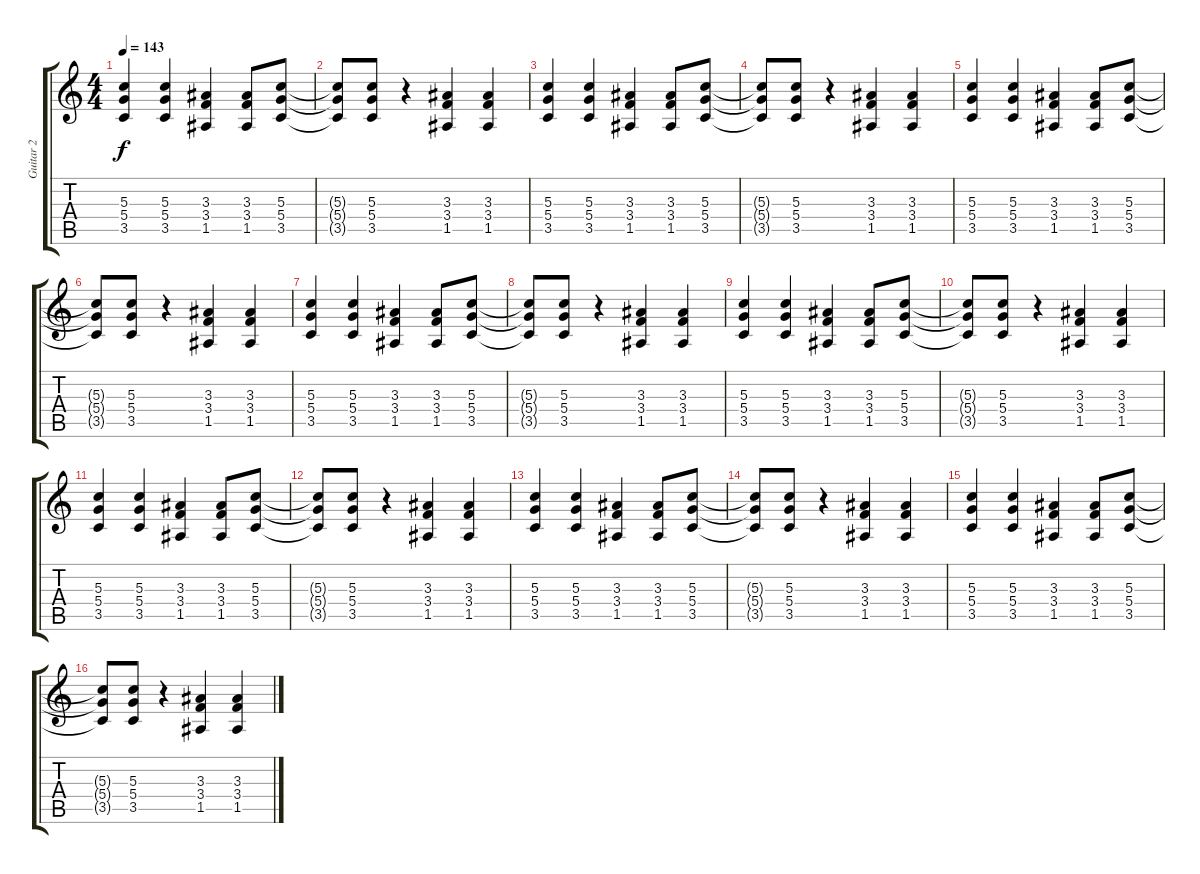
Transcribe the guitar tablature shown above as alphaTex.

\track ("Guitar 2" "Guitar 2") {instrument electricguitarclean}
\staff {score tabs}
\tuning (E4 B3 G3 D3 A2 E2) {hide}
\ts (4 4)
\tempo 143
\clef g2
\ks c
(5.3 5.4 3.5).4{dy f} (5.3 5.4 3.5).4 (3.3 3.4 1.5).4 (3.3 3.4 1.5).8 (5.3 5.4 3.5).8 |
(5.3{t} 5.4{t} 3.5{t}).8 (5.3 5.4 3.5).8 r.4 (3.3 3.4 1.5).4 (3.3 3.4 1.5).4 |
(5.3 5.4 3.5).4 (5.3 5.4 3.5).4 (3.3 3.4 1.5).4 (3.3 3.4 1.5).8 (5.3 5.4 3.5).8 |
(5.3{t} 5.4{t} 3.5{t}).8 (5.3 5.4 3.5).8 r.4 (3.3 3.4 1.5).4 (3.3 3.4 1.5).4 |
(5.3 5.4 3.5).4 (5.3 5.4 3.5).4 (3.3 3.4 1.5).4 (3.3 3.4 1.5).8 (5.3 5.4 3.5).8 |
(5.3{t} 5.4{t} 3.5{t}).8 (5.3 5.4 3.5).8 r.4 (3.3 3.4 1.5).4 (3.3 3.4 1.5).4 |
(5.3 5.4 3.5).4 (5.3 5.4 3.5).4 (3.3 3.4 1.5).4 (3.3 3.4 1.5).8 (5.3 5.4 3.5).8 |
(5.3{t} 5.4{t} 3.5{t}).8 (5.3 5.4 3.5).8 r.4 (3.3 3.4 1.5).4 (3.3 3.4 1.5).4 |
(5.3 5.4 3.5).4 (5.3 5.4 3.5).4 (3.3 3.4 1.5).4 (3.3 3.4 1.5).8 (5.3 5.4 3.5).8 |
(5.3{t} 5.4{t} 3.5{t}).8 (5.3 5.4 3.5).8 r.4 (3.3 3.4 1.5).4 (3.3 3.4 1.5).4 |
(5.3 5.4 3.5).4 (5.3 5.4 3.5).4 (3.3 3.4 1.5).4 (3.3 3.4 1.5).8 (5.3 5.4 3.5).8 |
(5.3{t} 5.4{t} 3.5{t}).8 (5.3 5.4 3.5).8 r.4 (3.3 3.4 1.5).4 (3.3 3.4 1.5).4 |
(5.3 5.4 3.5).4 (5.3 5.4 3.5).4 (3.3 3.4 1.5).4 (3.3 3.4 1.5).8 (5.3 5.4 3.5).8 |
(5.3{t} 5.4{t} 3.5{t}).8 (5.3 5.4 3.5).8 r.4 (3.3 3.4 1.5).4 (3.3 3.4 1.5).4 |
(5.3 5.4 3.5).4 (5.3 5.4 3.5).4 (3.3 3.4 1.5).4 (3.3 3.4 1.5).8 (5.3 5.4 3.5).8 |
(5.3{t} 5.4{t} 3.5{t}).8 (5.3 5.4 3.5).8 r.4 (3.3 3.4 1.5).4 (3.3 3.4 1.5).4
